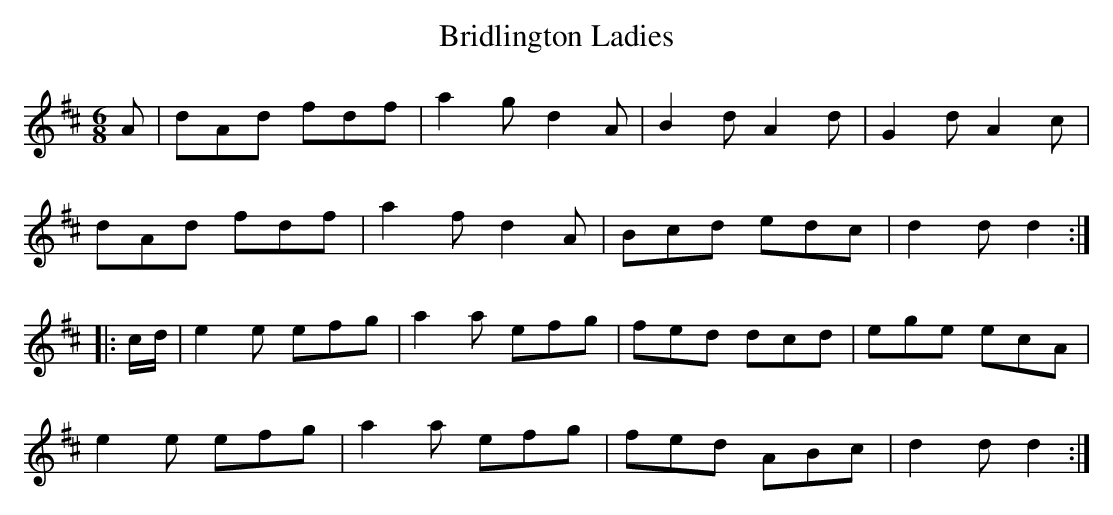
X:1
T: Bridlington Ladies
M:6/8
L:1/8
K:D
A|dAd fdf|a2g d2A|B2d A2d|G2d A2c|
dAd fdf|a2f d2A|Bcd edc|d2d d2:|
|:c/d/|e2e efg|a2a efg|fed dcd|ege ecA|
e2e efg|a2a efg|fed ABc|d2d d2:|
